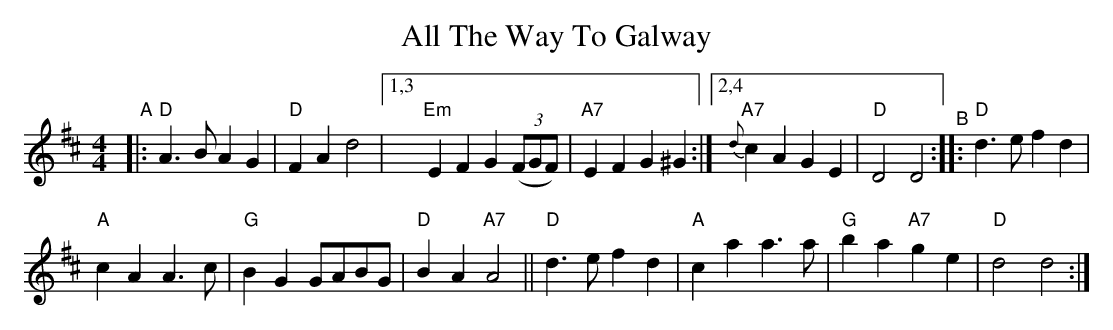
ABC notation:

X:1
T: All The Way To Galway
M: 4/4
L: 1/4
K: D
"^A"|: "D"A>B AG | "D"FA d2 |\
[1,3 "Em"EF G((3F/G/F/) | "A7"EF G^G :|\
[2,4 "A7"{d}cA GE | "D"D2 D2 "^B"::"D"d>e fd |
"A"cA A>c | "G"BG G/A/B/G/ | "D"BA "A7"A2 ||\
"D"d>e fd | "A"ca a>a | "G"ba "A7"ge | "D"d2 d2 :|
